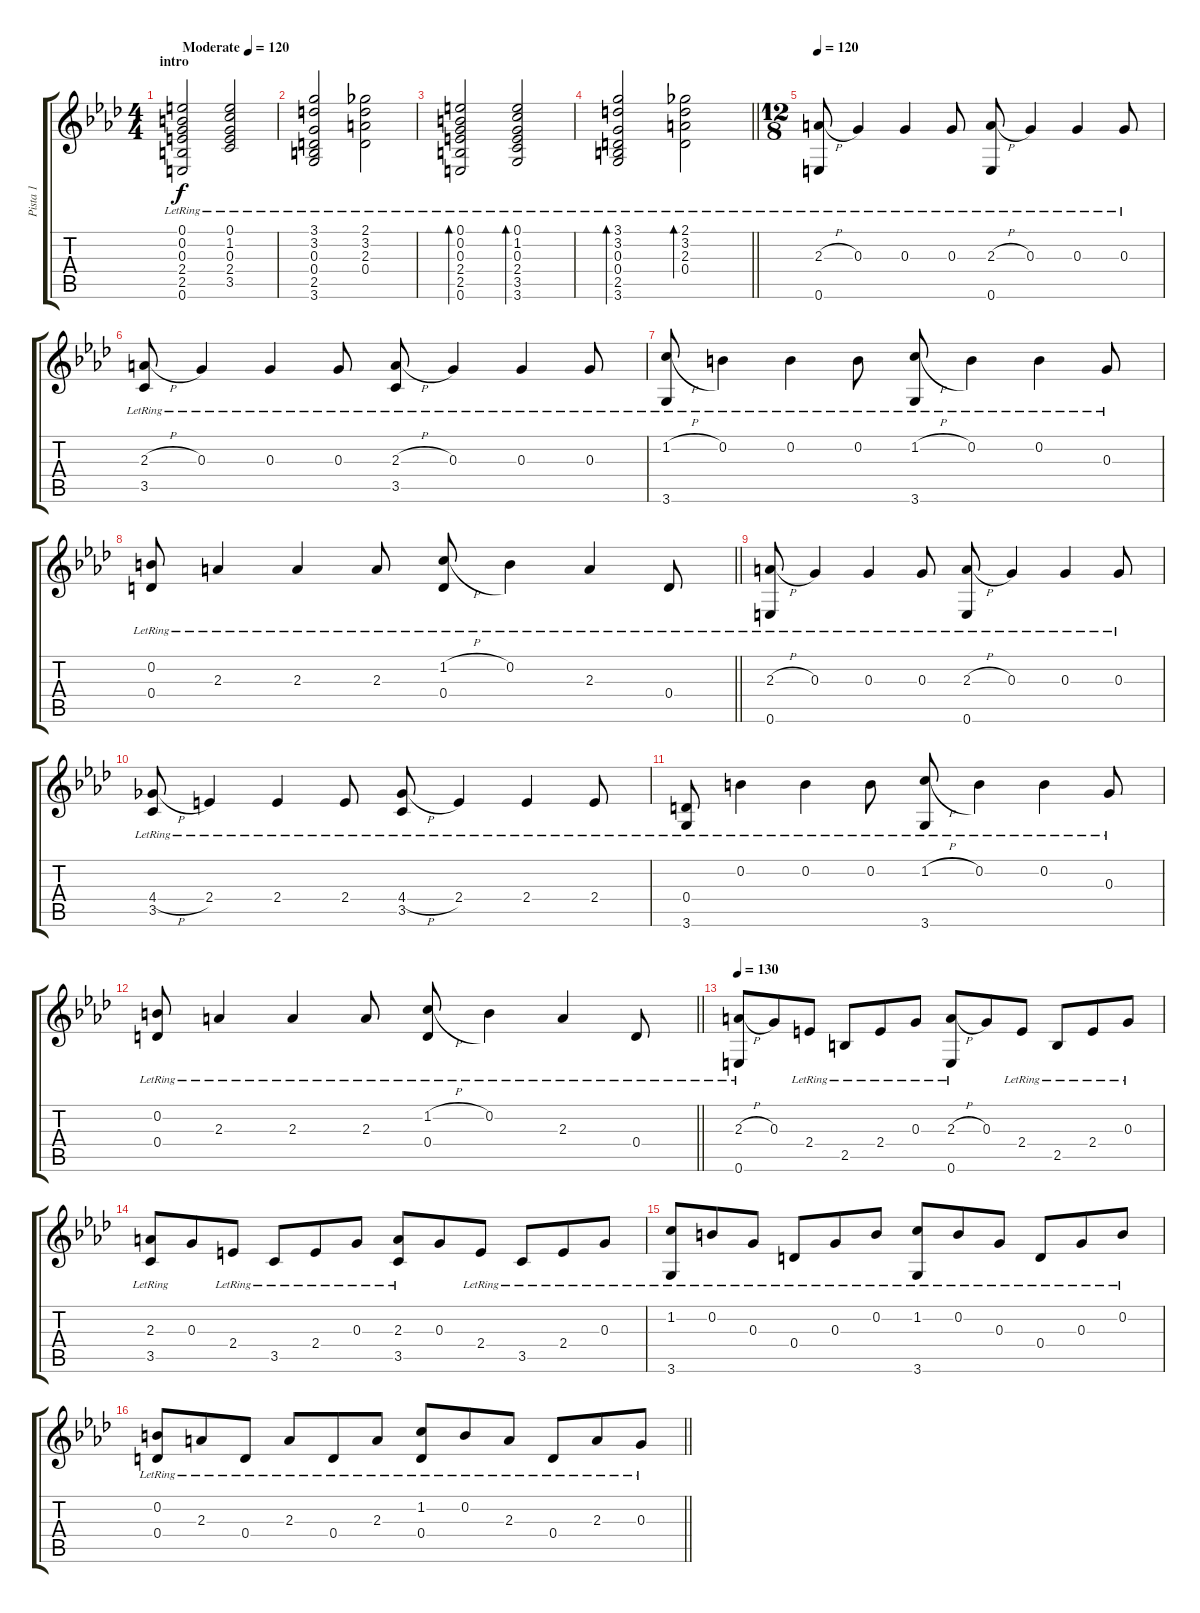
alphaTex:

\track ("Pista 1" "Pista 1") {instrument acousticguitarsteel}
\staff {score tabs}
\tuning (E4 B3 G3 D3 A2 E2) {hide}
\ts (4 4)
\section ("" "intro")
\tempo (120 "Moderate")
\tempo 40
\tempo (120 "Moderate")
\clef g2
\ks ab
(0.1{lr} 0.2{lr} 0.3{lr} 2.4{lr} 2.5{lr} 0.6{lr}).2{dy f instrument acousticguitarsteel} (0.1{lr} 1.2{lr} 0.3{lr} 2.4{lr} 3.5{lr}).2 |
(3.1{lr} 3.2{lr} 0.3{lr} 0.4{lr} 2.5{lr} 3.6{lr}).2 (2.1{lr} 3.2{lr} 2.3{lr} 0.4{lr}).2 |
(0.1{lr} 0.2{lr} 0.3{lr} 2.4{lr} 2.5{lr} 0.6{lr}).2{bd 60} (0.1{lr} 1.2{lr} 0.3{lr} 2.4{lr} 3.5{lr} 3.6).2{bd 60} |
\barLineRight lightlight
(3.1{lr} 3.2{lr} 0.3{lr} 0.4{lr} 2.5{lr} 3.6{lr}).2{bd 60} (2.1{lr} 3.2{lr} 2.3{lr} 0.4{lr}).2{bd 60} |
\ts (12 8)
\section ("" "")
\tempo 120
(2.3{h lr} 0.6{lr}).8 0.3{lr}.4 0.3{lr}.4 0.3{lr}.8 (2.3{h lr} 0.6{lr}).8 0.3{lr}.4 0.3{lr}.4 0.3{lr}.8 |
(2.3{h lr} 3.5{lr}).8 0.3{lr}.4 0.3{lr}.4 0.3{lr}.8 (2.3{h lr} 3.5{lr}).8 0.3{lr}.4 0.3{lr}.4 0.3{lr}.8 |
(1.2{h lr} 3.6{lr}).8 0.2{lr}.4 0.2{lr}.4 0.2{lr}.8 (1.2{h lr} 3.6{lr}).8 0.2{lr}.4 0.2{lr}.4 0.3{lr}.8 |
\barLineRight lightlight
(0.2{lr} 0.4{lr}).8 2.3{lr}.4 2.3{lr}.4 2.3{lr}.8 (1.2{h lr} 0.4{lr}).8 0.2{lr}.4 2.3{lr}.4 0.4{lr}.8 |
(2.3{h lr} 0.6{lr}).8 0.3{lr}.4 0.3{lr}.4 0.3{lr}.8 (2.3{h lr} 0.6{lr}).8 0.3{lr}.4 0.3{lr}.4 0.3{lr}.8 |
(4.4{h lr} 3.5{lr}).8 2.4{lr}.4 2.4{lr}.4 2.4{lr}.8 (4.4{h lr} 3.5{lr}).8 2.4{lr}.4 2.4{lr}.4 2.4{lr}.8 |
(0.4{lr} 3.6{lr}).8 0.2{lr}.4 0.2{lr}.4 0.2{lr}.8 (1.2{h lr} 3.6{lr}).8 0.2{lr}.4 0.2{lr}.4 0.3{lr}.8 |
\barLineRight lightlight
(0.2{lr} 0.4{lr}).8 2.3{lr}.4 2.3{lr}.4 2.3{lr}.8 (1.2{h lr} 0.4{lr}).8 0.2{lr}.4 2.3{lr}.4 0.4{lr}.8 |
\section ("" "")
\tempo 130
(2.3{h lr} 0.6{lr}).8 0.3.8 2.4{lr}.8 2.5{lr}.8 2.4{lr}.8 0.3{lr}.8 (2.3{h lr} 0.6{lr}).8 0.3.8 2.4{lr}.8 2.5{lr}.8 2.4{lr}.8 0.3{lr}.8 |
(2.3{lr} 3.5).8 0.3.8 2.4{lr}.8 3.5{lr}.8 2.4{lr}.8 0.3{lr}.8 (2.3{lr} 3.5).8 0.3.8 2.4{lr}.8 3.5{lr}.8 2.4{lr}.8 0.3{lr}.8 |
(1.2{lr} 3.6{lr}).8 0.2{lr}.8 0.3{lr}.8 0.4{lr}.8 0.3{lr}.8 0.2{lr}.8 (1.2{lr} 3.6{lr}).8 0.2{lr}.8 0.3{lr}.8 0.4{lr}.8 0.3{lr}.8 0.2{lr}.8 |
\barLineRight lightlight
(0.2{lr} 0.4{lr}).8 2.3{lr}.8 0.4{lr}.8 2.3{lr}.8 0.4{lr}.8 2.3{lr}.8 (1.2{lr} 0.4{lr}).8 0.2{lr}.8 2.3{lr}.8 0.4{lr}.8 2.3{lr}.8 0.3{lr}.8
